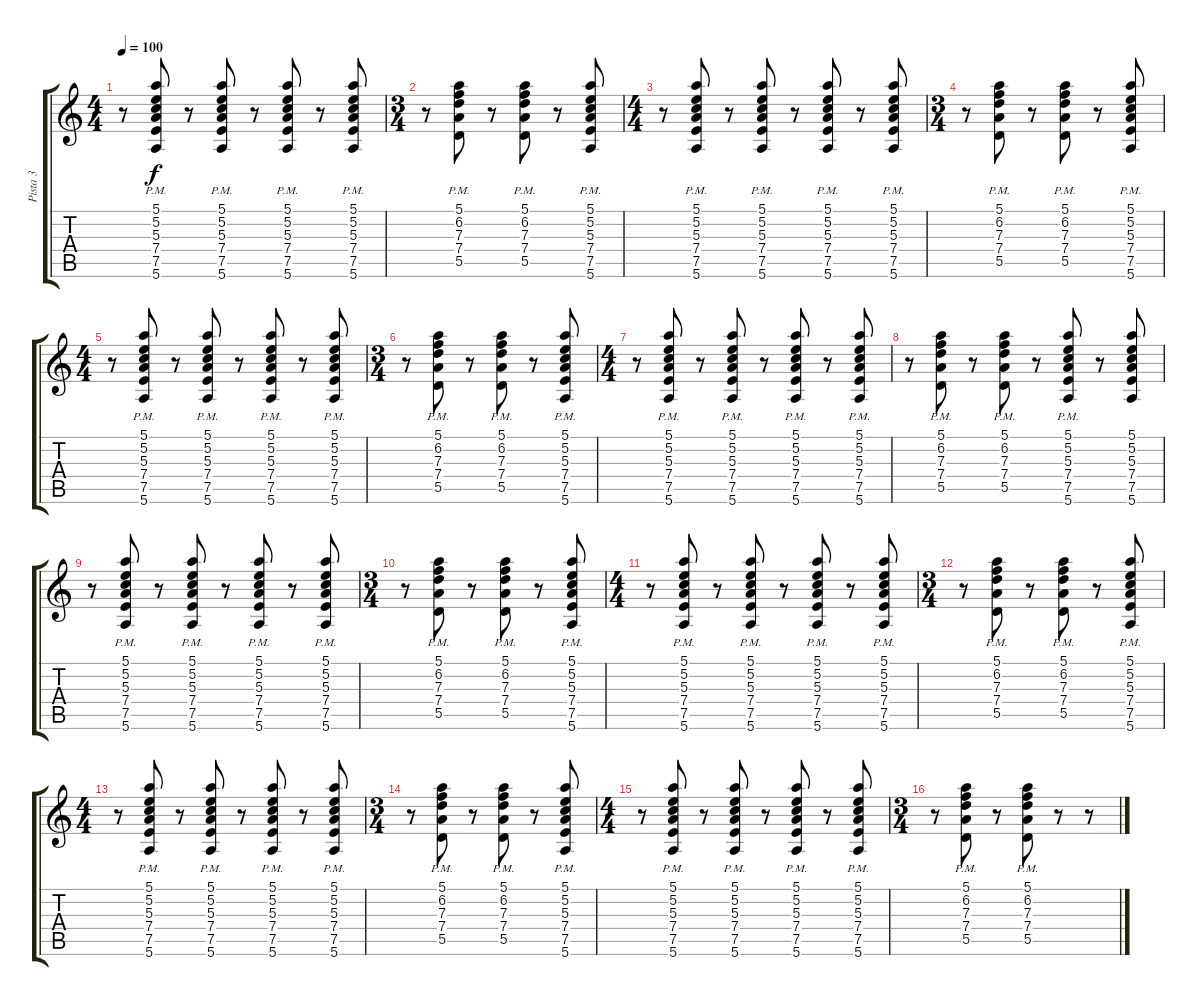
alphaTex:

\track ("Pista 3" "Pista 3") {instrument distortionguitar}
\staff {score tabs}
\tuning (E4 B3 G3 D3 A2 E2) {hide}
\ts (4 4)
\tempo 100
\clef g2
\ks c
r.8{dy f volume 6 instrument distortionguitar} (5.1{pm} 5.2{pm} 5.3{pm} 7.4{pm} 7.5{pm} 5.6{pm}).8 r.8 (5.1{pm} 5.2{pm} 5.3{pm} 7.4{pm} 7.5{pm} 5.6{pm}).8 r.8 (5.1{pm} 5.2{pm} 5.3{pm} 7.4{pm} 7.5{pm} 5.6{pm}).8 r.8 (5.1{pm} 5.2{pm} 5.3{pm} 7.4{pm} 7.5{pm} 5.6{pm}).8 |
\ts (3 4)
r.8 (5.1{pm} 6.2{pm} 7.3{pm} 7.4{pm} 5.5{pm}).8 r.8 (5.1{pm} 6.2{pm} 7.3{pm} 7.4{pm} 5.5{pm}).8 r.8 (5.1{pm} 5.2{pm} 5.3{pm} 7.4{pm} 7.5{pm} 5.6{pm}).8 |
\ts (4 4)
r.8{volume 6} (5.1{pm} 5.2{pm} 5.3{pm} 7.4{pm} 7.5{pm} 5.6{pm}).8 r.8 (5.1{pm} 5.2{pm} 5.3{pm} 7.4{pm} 7.5{pm} 5.6{pm}).8 r.8 (5.1{pm} 5.2{pm} 5.3{pm} 7.4{pm} 7.5{pm} 5.6{pm}).8 r.8 (5.1{pm} 5.2{pm} 5.3{pm} 7.4{pm} 7.5{pm} 5.6{pm}).8 |
\ts (3 4)
r.8 (5.1{pm} 6.2{pm} 7.3{pm} 7.4{pm} 5.5{pm}).8 r.8 (5.1{pm} 6.2{pm} 7.3{pm} 7.4{pm} 5.5{pm}).8 r.8 (5.1{pm} 5.2{pm} 5.3{pm} 7.4{pm} 7.5{pm} 5.6{pm}).8 |
\ts (4 4)
r.8{volume 6} (5.1{pm} 5.2{pm} 5.3{pm} 7.4{pm} 7.5{pm} 5.6{pm}).8 r.8 (5.1{pm} 5.2{pm} 5.3{pm} 7.4{pm} 7.5{pm} 5.6{pm}).8 r.8 (5.1{pm} 5.2{pm} 5.3{pm} 7.4{pm} 7.5{pm} 5.6{pm}).8 r.8 (5.1{pm} 5.2{pm} 5.3{pm} 7.4{pm} 7.5{pm} 5.6{pm}).8 |
\ts (3 4)
r.8 (5.1{pm} 6.2{pm} 7.3{pm} 7.4{pm} 5.5{pm}).8 r.8 (5.1{pm} 6.2{pm} 7.3{pm} 7.4{pm} 5.5{pm}).8 r.8 (5.1{pm} 5.2{pm} 5.3{pm} 7.4{pm} 7.5{pm} 5.6{pm}).8 |
\ts (4 4)
r.8{volume 6} (5.1{pm} 5.2{pm} 5.3{pm} 7.4{pm} 7.5{pm} 5.6{pm}).8 r.8 (5.1{pm} 5.2{pm} 5.3{pm} 7.4{pm} 7.5{pm} 5.6{pm}).8 r.8 (5.1{pm} 5.2{pm} 5.3{pm} 7.4{pm} 7.5{pm} 5.6{pm}).8 r.8 (5.1{pm} 5.2{pm} 5.3{pm} 7.4{pm} 7.5{pm} 5.6{pm}).8 |
r.8 (5.1{pm} 6.2{pm} 7.3{pm} 7.4{pm} 5.5{pm}).8 r.8 (5.1{pm} 6.2{pm} 7.3{pm} 7.4{pm} 5.5{pm}).8 r.8 (5.1{pm} 5.2{pm} 5.3{pm} 7.4{pm} 7.5{pm} 5.6{pm}).8 r.8 (5.1 5.2 5.3 7.4 7.5 5.6).8 |
r.8{volume 6} (5.1{pm} 5.2{pm} 5.3{pm} 7.4{pm} 7.5{pm} 5.6{pm}).8 r.8 (5.1{pm} 5.2{pm} 5.3{pm} 7.4{pm} 7.5{pm} 5.6{pm}).8 r.8 (5.1{pm} 5.2{pm} 5.3{pm} 7.4{pm} 7.5{pm} 5.6{pm}).8 r.8 (5.1{pm} 5.2{pm} 5.3{pm} 7.4{pm} 7.5{pm} 5.6{pm}).8 |
\ts (3 4)
r.8 (5.1{pm} 6.2{pm} 7.3{pm} 7.4{pm} 5.5{pm}).8 r.8 (5.1{pm} 6.2{pm} 7.3{pm} 7.4{pm} 5.5{pm}).8 r.8 (5.1{pm} 5.2{pm} 5.3{pm} 7.4{pm} 7.5{pm} 5.6{pm}).8 |
\ts (4 4)
r.8{volume 6} (5.1{pm} 5.2{pm} 5.3{pm} 7.4{pm} 7.5{pm} 5.6{pm}).8 r.8 (5.1{pm} 5.2{pm} 5.3{pm} 7.4{pm} 7.5{pm} 5.6{pm}).8 r.8 (5.1{pm} 5.2{pm} 5.3{pm} 7.4{pm} 7.5{pm} 5.6{pm}).8 r.8 (5.1{pm} 5.2{pm} 5.3{pm} 7.4{pm} 7.5{pm} 5.6{pm}).8 |
\ts (3 4)
r.8 (5.1{pm} 6.2{pm} 7.3{pm} 7.4{pm} 5.5{pm}).8 r.8 (5.1{pm} 6.2{pm} 7.3{pm} 7.4{pm} 5.5{pm}).8 r.8 (5.1{pm} 5.2{pm} 5.3{pm} 7.4{pm} 7.5{pm} 5.6{pm}).8 |
\ts (4 4)
r.8{volume 6} (5.1{pm} 5.2{pm} 5.3{pm} 7.4{pm} 7.5{pm} 5.6{pm}).8 r.8 (5.1{pm} 5.2{pm} 5.3{pm} 7.4{pm} 7.5{pm} 5.6{pm}).8 r.8 (5.1{pm} 5.2{pm} 5.3{pm} 7.4{pm} 7.5{pm} 5.6{pm}).8 r.8 (5.1{pm} 5.2{pm} 5.3{pm} 7.4{pm} 7.5{pm} 5.6{pm}).8 |
\ts (3 4)
r.8 (5.1{pm} 6.2{pm} 7.3{pm} 7.4{pm} 5.5{pm}).8 r.8 (5.1{pm} 6.2{pm} 7.3{pm} 7.4{pm} 5.5{pm}).8 r.8 (5.1{pm} 5.2{pm} 5.3{pm} 7.4{pm} 7.5{pm} 5.6{pm}).8 |
\ts (4 4)
r.8{volume 6} (5.1{pm} 5.2{pm} 5.3{pm} 7.4{pm} 7.5{pm} 5.6{pm}).8 r.8 (5.1{pm} 5.2{pm} 5.3{pm} 7.4{pm} 7.5{pm} 5.6{pm}).8 r.8 (5.1{pm} 5.2{pm} 5.3{pm} 7.4{pm} 7.5{pm} 5.6{pm}).8 r.8 (5.1{pm} 5.2{pm} 5.3{pm} 7.4{pm} 7.5{pm} 5.6{pm}).8 |
\ts (3 4)
r.8 (5.1{pm} 6.2{pm} 7.3{pm} 7.4{pm} 5.5{pm}).8 r.8 (5.1{pm} 6.2{pm} 7.3{pm} 7.4{pm} 5.5{pm}).8 r.8 r.8
